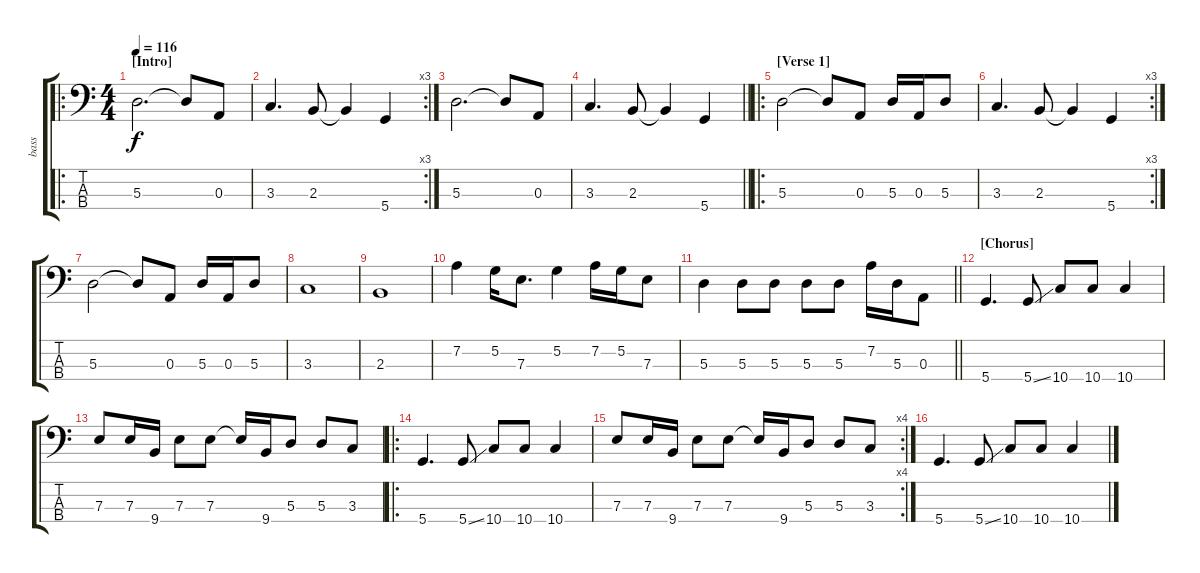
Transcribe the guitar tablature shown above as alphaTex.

\track ("bass" "bass") {instrument electricbassfinger}
\staff {score tabs}
\tuning (G2 D2 A1 D1) {hide}
\ro
\ts (4 4)
\section ("" "[Intro]")
\tempo 116
\clef f4
\ks c
5.3.2{d dy f instrument electricbassfinger} 5.3{t}.8 0.3.8 |
\rc 3
3.3.4{d} 2.3.8 2.3{t}.4 5.4.4 |
5.3.2{d} 5.3{t}.8 0.3.8 |
\barLineRight lightlight
3.3.4{d} 2.3.8 2.3{t}.4 5.4.4 |
\ro
\section ("" "[Verse 1]")
5.3.2 5.3{t}.8 0.3.8 5.3.16 0.3.16 5.3.8 |
\rc 3
3.3.4{d} 2.3.8 2.3{t}.4 5.4.4 |
5.3.2 5.3{t}.8 0.3.8 5.3.16 0.3.16 5.3.8 |
3.3.1 |
2.3.1 |
7.2.4 5.2.16 7.3.8{d} 5.2.4 7.2.16 5.2.16 7.3.8 |
\barLineRight lightlight
5.3.4 5.3.8 5.3.8 5.3.8 5.3.8 7.2.16 5.3.16 0.3.8 |
\section ("" "[Chorus]")
5.4.4{d} 5.4{ss}.8 10.4.8 10.4.8 10.4.4 |
7.3.8 7.3.16 9.4.16 7.3.8 7.3.8 7.3{t}.16 9.4.16 5.3.8 5.3.8 3.3.8 |
\ro
5.4.4{d} 5.4{ss}.8 10.4.8 10.4.8 10.4.4 |
\rc 4
7.3.8 7.3.16 9.4.16 7.3.8 7.3.8 7.3{t}.16 9.4.16 5.3.8 5.3.8 3.3.8 |
5.4.4{d} 5.4{ss}.8 10.4.8 10.4.8 10.4.4
